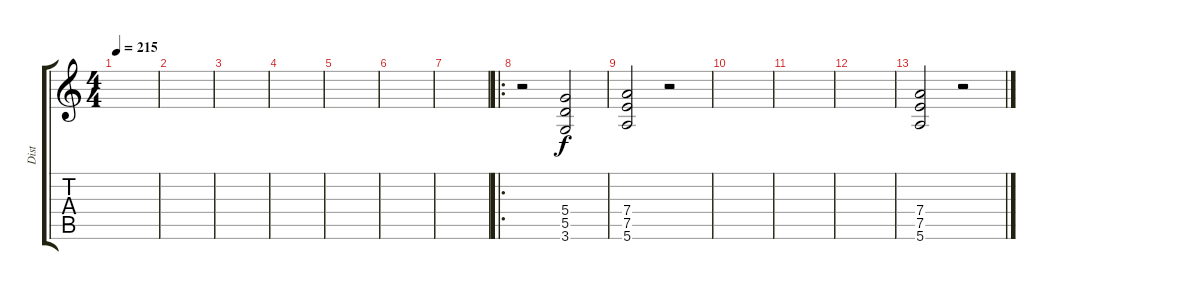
\track ("Dist" "Dist") {instrument distortionguitar}
\staff {score tabs}
\tuning (E4 B3 G3 D3 A2 E2) {hide}
\ts (4 4)
\tempo 215
\clef g2
\ks c
|
|
|
|
|
|
|
\ro
r.2 (5.4 5.5 3.6).2 |
(7.4 7.5 5.6).2 r.2 |
|
|
|
(7.4 7.5 5.6).2 r.2
